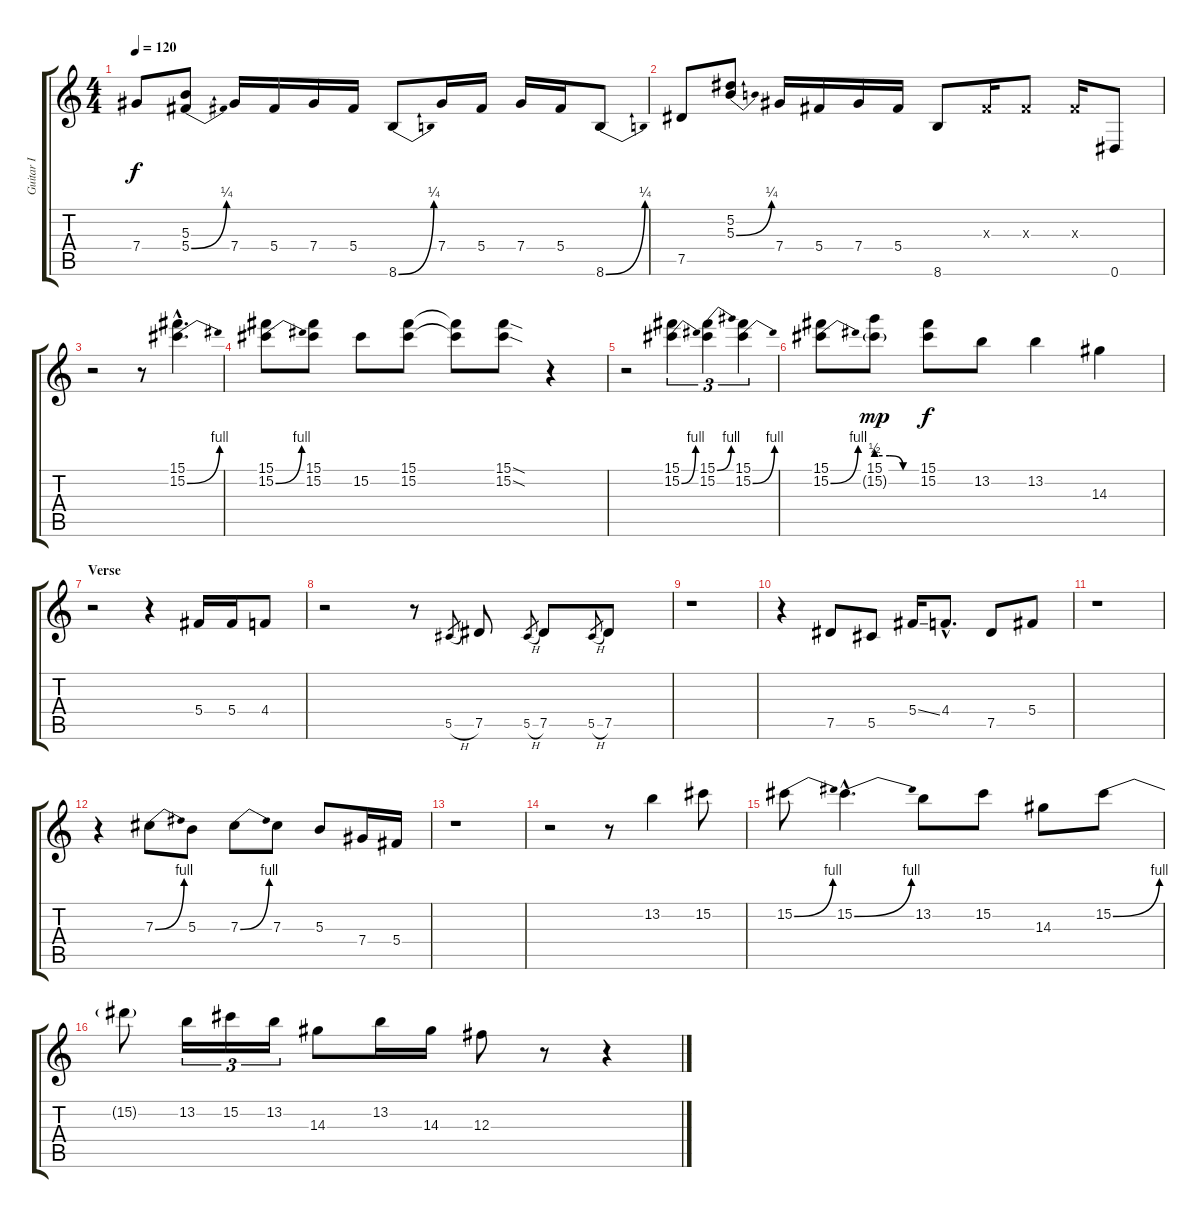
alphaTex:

\track ("Guitar I" "Guitar I") {instrument overdrivenguitar}
\staff {score tabs}
\tuning (Eb4 Bb3 Gb3 Db3 Ab2 Eb2) {hide}
\ts (4 4)
\tempo 120
\clef g2
\ks c
7.4.8{dy f} (5.3 5.4{be (bend 0 0 60 1)}).8 7.4.16 5.4.16 7.4.16 5.4.16 8.6{be (bend 0 0 60 1)}.8 7.4.16 5.4.16 7.4.16 5.4.16 8.6{be (bend 0 0 60 1)}.8 |
7.5.8 (5.2 5.3{be (bend 0 0 60 1)}).8 7.4.16 5.4.16 7.4.16 5.4.16 8.6.8 0.3{x}.16 0.3{x}.8 0.3{x}.16 0.6.8 |
r.2 r.8 (15.1{hac} 15.2{be (bend 0 0 60 4) hac}).4{d} |
(15.1 15.2{be (bend 0 0 60 4)}).8 (15.1 15.2).8 15.2.8 (15.1 15.2).8 (15.1{t} 15.2{t}).8 (15.1{sod} 15.2{sod}).8 r.4 |
r.2 (15.1 15.2{be (bend 0 0 60 4)}).4{tu (3 2)} (15.1{be (bend 0 0 60 4)} 15.2).4{tu (3 2)} (15.1 15.2{be (bend 0 0 60 4)}).4{tu (3 2)} |
(15.1 15.2{be (bend 0 0 60 4)}).8 (15.1{be (custom 0 2 20 2 40 0 60 0)} 15.2{g}).8{dy mp} (15.1 15.2).8{dy f} 13.2.8 13.2.4 14.3.4 |
\section ("" "Verse")
r.2 r.4 5.4.16 5.4.16 4.4.8 |
r.2 r.8 5.5{h}.8{gr} 7.5.8 5.5{h}.8{gr} 7.5.8 5.5{h}.8{gr} 7.5.8 |
r.1 |
r.4 7.5.8 5.5.8 5.4{ss}.16 4.4{hac}.8{d} 7.5.8 5.4.8 |
r.1 |
r.4 7.3{be (bend 0 0 60 4)}.8 5.3.8 7.3{be (bend 0 0 60 4)}.8 7.3.8 5.3.8 7.4.16 5.4.16 |
r.1 |
r.2 r.8 13.2.4 15.2.8 |
15.2{be (bend 0 0 60 4)}.8 15.2{be (bend 0 0 60 4) hac}.4{d} 13.2.8 15.2.8 14.3.8 15.2{be (bend 0 0 60 4)}.8 |
15.2{t}.8 13.2.16{tu (3 2)} 15.2.16{tu (3 2)} 13.2.16{tu (3 2)} 14.3.8 13.2.16 14.3.16 12.3.8 r.8 r.4
